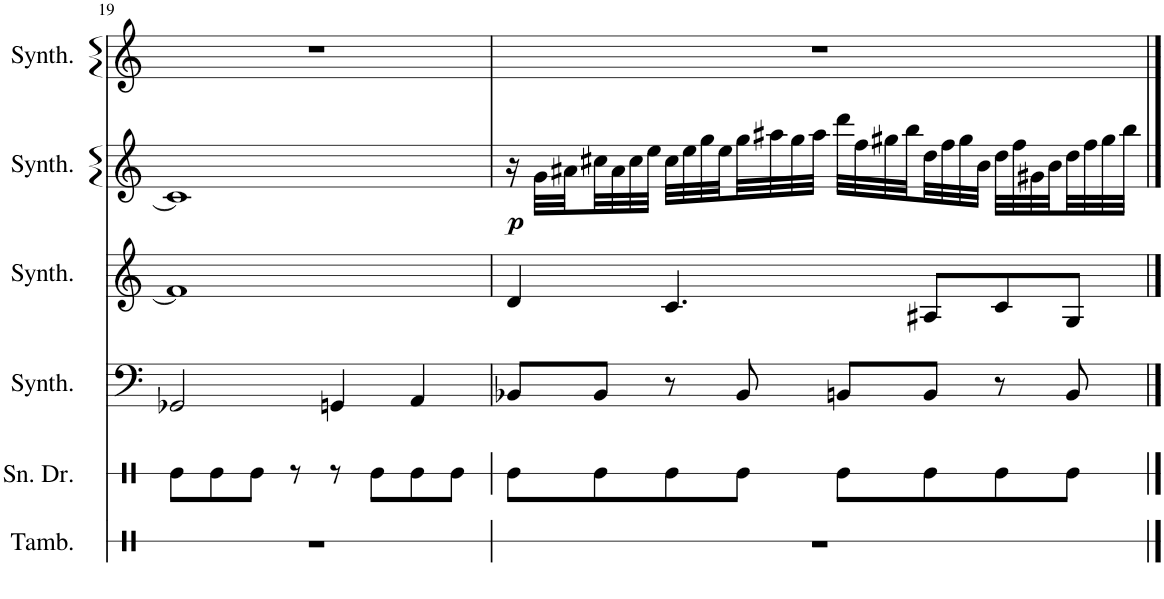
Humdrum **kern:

**kern	**kern	**kern	**kern	**kern	**dynam	**kern
*part6	*part5	*part4	*part3	*part2	*part2	*part1
*staff6	*staff5	*staff4	*staff3	*staff2	*staff2	*staff1
*I"Tambourine	*I"Snare Drum	*I"Saw Synthesizer	*I"Saw Synthesizer	*I"Square Synthesizer	*	*I"Square Synthesizer
*I'Tamb.	*I'Sn. Dr.	*I'Synth.	*I'Synth.	*I'Synth.	*	*I'Synth.
!!LO:PB:g=z
*clefX	*clefX	*clefF4	*clefG2	*clefG2	*	*clefG2
*k[]	*k[]	*k[]	*k[]	*k[]	*	*k[]
*M4/4	*M4/4	*M4/4	*M4/4	*M4/4	*	*M4/4
=19	=19	=19	=19	=19	=19	=19
1r	8Re\L	2GG-X/	1f]	1c#]	.	1r
.	8Re\	.	.	.	.	.
.	8Re\J	.	.	.	.	.
.	8r	.	.	.	.	.
.	8r	4GGn/	.	.	.	.
.	8Re\L	.	.	.	.	.
.	8Re\	4AA/	.	.	.	.
.	8Re\J	.	.	.	.	.
=20	=20	=20	=20	=20	=20	=20
!	!	!	!	!	!LO:DY:b	!
1r	8Re\L	8BB-X/L	4d/	16r	p	1r
.	.	.	.	32g\LLL	.	.
.	.	.	.	32a#X\	.	.
.	8Re\	8BB-/J	.	32cc#X\	.	.
.	.	.	.	32a#\	.	.
.	.	.	.	32cc#\	.	.
.	.	.	.	32ee\JJJ	.	.
.	8Re\	8r	4.c/	32cc#\LLL	.	.
.	.	.	.	32ee\	.	.
.	.	.	.	32gg\	.	.
.	.	.	.	32ee\	.	.
.	8Re\J	8BB-/	.	32gg\	.	.
.	.	.	.	32aa#X\	.	.
.	.	.	.	32gg\	.	.
.	.	.	.	32aa#\JJJ	.	.
.	8Re\L	8BBn/L	.	32ddd\LLL	.	.
.	.	.	.	32ff\	.	.
.	.	.	.	32gg#X\	.	.
.	.	.	.	32bb\	.	.
.	8Re\	8BB/J	8A#X/L	32dd\	.	.
.	.	.	.	32ff\	.	.
.	.	.	.	32gg#\	.	.
.	.	.	.	32b\JJJ	.	.
.	8Re\	8r	8c/	32dd\LLL	.	.
.	.	.	.	32ff\	.	.
.	.	.	.	32g#X\	.	.
.	.	.	.	32b\	.	.
.	8Re\J	8BB/	8G/J	32dd\	.	.
.	.	.	.	32ff\	.	.
.	.	.	.	32gg#\	.	.
.	.	.	.	32bb\JJJ	.	.
==	==	==	==	==	==	==
*-	*-	*-	*-	*-	*-	*-
